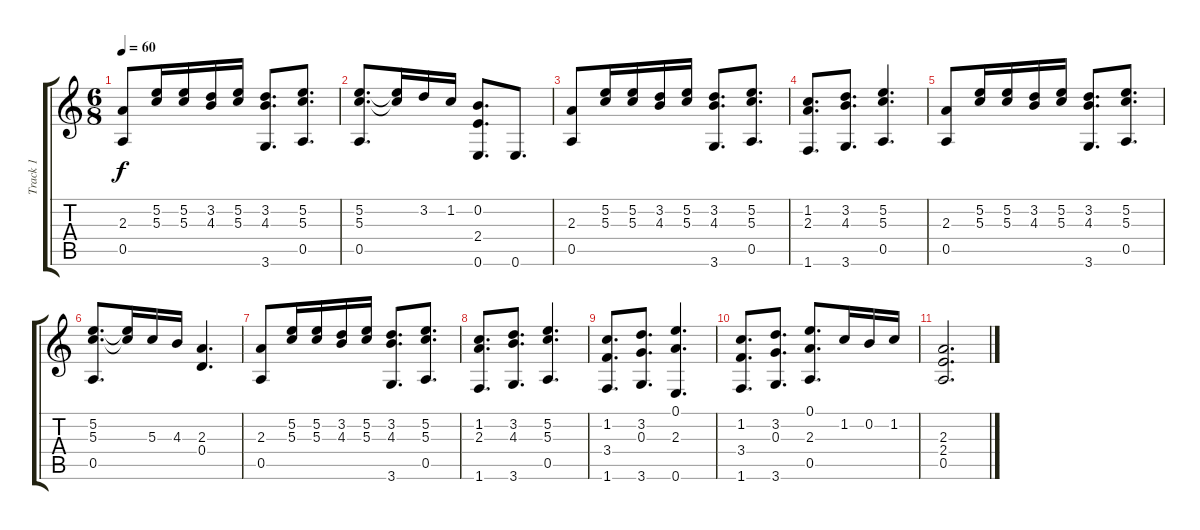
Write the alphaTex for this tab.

\track ("Track 1" "Track 1") {instrument acousticguitarsteel}
\staff {score tabs}
\tuning (E4 B3 G3 D3 A2 E2) {hide}
\ts (6 8)
\tempo 60
\clef g2
\ks c
(2.3 0.5).8{dy f} (5.2 5.3).16 (5.2 5.3).16 (3.2 4.3).16 (5.2 5.3).16 (3.2 4.3 3.6).8{d} (5.2 5.3 0.5).8{d} |
(5.2 5.3 0.5).8{d} (5.2{t} 5.3{t}).16 3.2.16 1.2.16 (0.2 2.4 0.6).8{d} 0.6.8{d} |
(2.3 0.5).8 (5.2 5.3).16 (5.2 5.3).16 (3.2 4.3).16 (5.2 5.3).16 (3.2 4.3 3.6).8{d} (5.2 5.3 0.5).8{d} |
(1.2 2.3 1.6).8{d} (3.2 4.3 3.6).8{d} (5.2 5.3 0.5).4{d} |
(2.3 0.5).8 (5.2 5.3).16 (5.2 5.3).16 (3.2 4.3).16 (5.2 5.3).16 (3.2 4.3 3.6).8{d} (5.2 5.3 0.5).8{d} |
(5.2 5.3 0.5).8{d} (5.2{t} 5.3{t}).16 5.3.16 4.3.16 (2.3 0.4).4{d} |
(2.3 0.5).8 (5.2 5.3).16 (5.2 5.3).16 (3.2 4.3).16 (5.2 5.3).16 (3.2 4.3 3.6).8{d} (5.2 5.3 0.5).8{d} |
(1.2 2.3 1.6).8{d} (3.2 4.3 3.6).8{d} (5.2 5.3 0.5).4{d} |
(1.2 3.4 1.6).8{d} (3.2 0.3 3.6).8{d} (0.1 2.3 0.6).4{d} |
(1.2 3.4 1.6).8{d} (3.2 0.3 3.6).8{d} (0.1 2.3 0.5).8{d} 1.2.16 0.2.16 1.2.16 |
(2.3 2.4 0.5).2{d}
